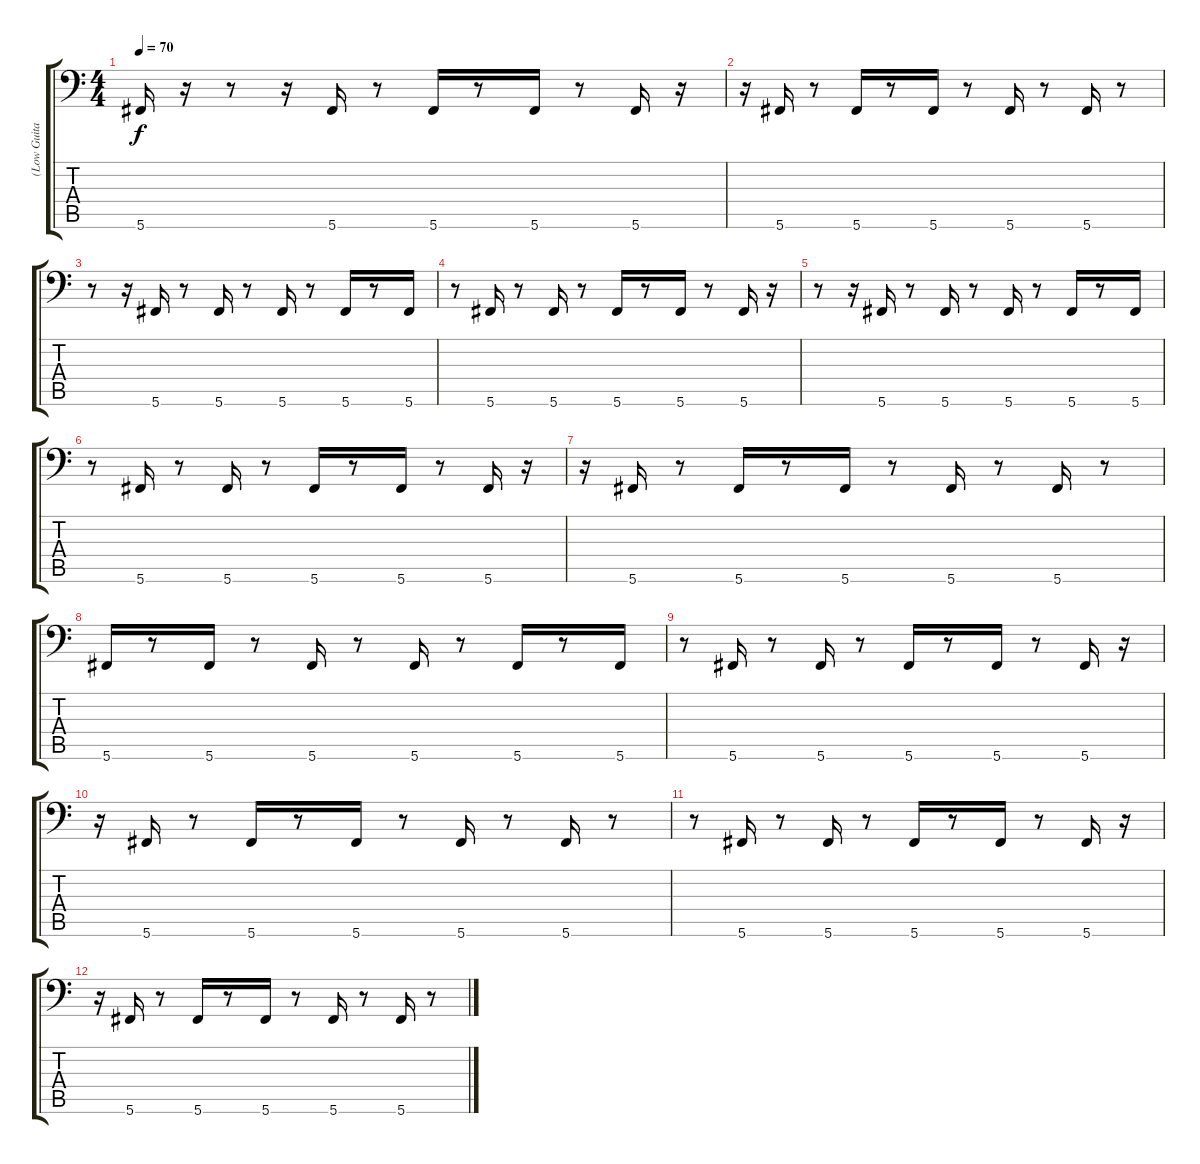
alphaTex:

\track ("(Low Guitar - One octave lower)" "(Low Guita") {instrument overdrivenguitar}
\staff {score tabs}
\tuning (Eb3 Bb2 Gb2 Db2 Ab1 Db1) {hide}
\ts (4 4)
\tempo 70
\clef f4
\ks c
5.6.16{dy f} r.16 r.8 r.16 5.6.16 r.8 5.6.16 r.8 5.6.16 r.8 5.6.16 r.16 |
r.16 5.6.16 r.8 5.6.16 r.8 5.6.16 r.8 5.6.16 r.8 5.6.16 r.8 |
r.8 r.16 5.6.16 r.8 5.6.16 r.8 5.6.16 r.8 5.6.16 r.8 5.6.16 |
r.8 5.6.16 r.8 5.6.16 r.8 5.6.16 r.8 5.6.16 r.8 5.6.16 r.16 |
r.8{volume 8} r.16 5.6.16 r.8 5.6.16 r.8 5.6.16 r.8 5.6.16 r.8 5.6.16 |
r.8 5.6.16 r.8 5.6.16 r.8 5.6.16 r.8 5.6.16 r.8 5.6.16 r.16 |
r.16{volume 4} 5.6.16 r.8 5.6.16 r.8 5.6.16 r.8 5.6.16 r.8 5.6.16 r.8 |
5.6.16 r.8 5.6.16 r.8 5.6.16 r.8 5.6.16 r.8 5.6.16 r.8 5.6.16 |
r.8{volume 1} 5.6.16 r.8 5.6.16 r.8 5.6.16 r.8 5.6.16 r.8 5.6.16 r.16 |
r.16 5.6.16 r.8 5.6.16 r.8 5.6.16 r.8 5.6.16 r.8 5.6.16 r.8 |
r.8 5.6.16 r.8 5.6.16 r.8 5.6.16 r.8 5.6.16 r.8 5.6.16 r.16 |
r.16 5.6.16 r.8 5.6.16 r.8 5.6.16 r.8 5.6.16 r.8 5.6.16 r.8
